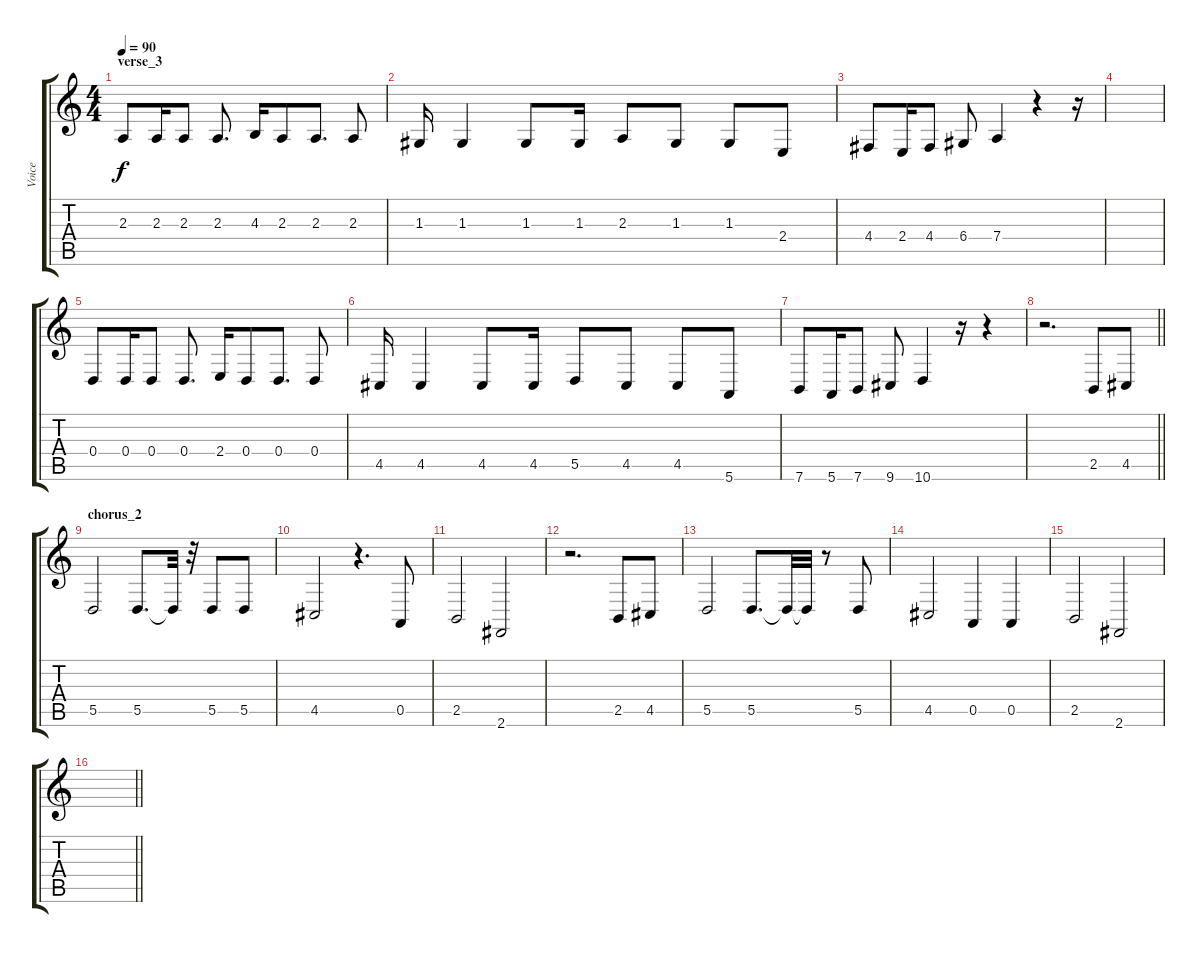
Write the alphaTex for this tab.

\track ("Voice" "Voice") {instrument tenorsax}
\staff {score tabs}
\tuning (E4 B3 G3 D3 A2 E2) {hide}
\ts (4 4)
\section ("" "verse_3")
\tempo 90
\clef g2
\ks c
2.3.8{dy f} 2.3.16 2.3.8 2.3.8{d} 4.3.16 2.3.8 2.3.8{d} 2.3.8 |
1.3.16 1.3.4 1.3.8 1.3.16 2.3.8 1.3.8 1.3.8 2.4.8 |
4.4.8 2.4.16 4.4.8 6.4.8 7.4.4 r.4 r.16 |
|
0.4.8 0.4.16 0.4.8 0.4.8{d} 2.4.16 0.4.8 0.4.8{d} 0.4.8 |
4.5.16 4.5.4 4.5.8 4.5.16 5.5.8 4.5.8 4.5.8 5.6.8 |
7.6.8 5.6.16 7.6.8 9.6.8 10.6.4 r.16 r.4 |
\barLineRight lightlight
r.2{d} 2.5.8 4.5.8 |
\section ("" "chorus_2")
5.5.2 5.5.8{d} 5.5{t}.32 r.32 5.5.8 5.5.8 |
4.5.2 r.4{d} 0.5.8 |
2.5.2 2.6.2 |
r.2{d} 2.5.8 4.5.8 |
5.5.2 5.5.8{d} 5.5{t}.32 5.5{t}.32 r.8 5.5.8 |
4.5.2 0.5.4 0.5.4 |
2.5.2 2.6.2 |
\barLineRight lightlight
